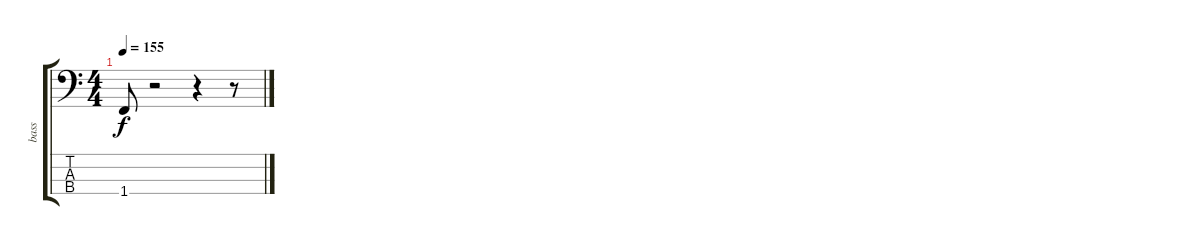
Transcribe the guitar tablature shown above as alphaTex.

\track ("bass" "bass") {instrument electricbasspick}
\staff {score tabs}
\tuning (G2 D2 A1 E1) {hide}
\ts (4 4)
\tempo 155
\clef f4
\ks c
1.4.8{dy f} r.2 r.4 r.8
